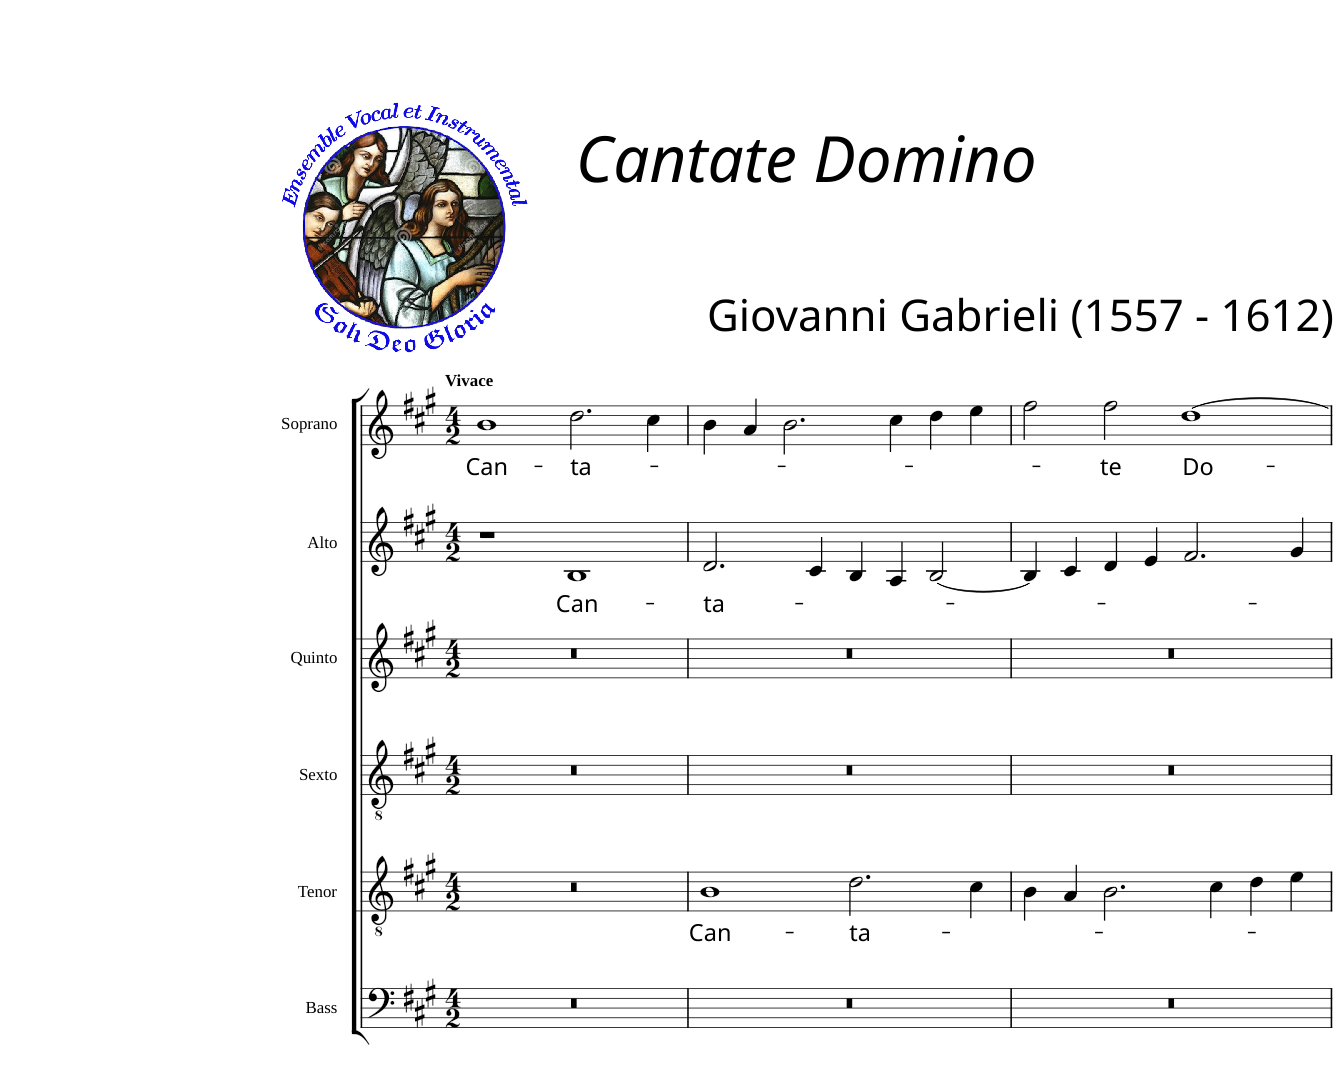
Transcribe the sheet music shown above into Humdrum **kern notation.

**kern	**kern	**text	**kern	**kern	**kern	**text	**kern	**text
*part6	*part5	*part5	*part4	*part3	*part2	*part2	*part1	*part1
*staff6	*staff5	*staff5	*staff4	*staff3	*staff2	*staff2	*staff1	*staff1
*I"Bass	*I"Tenor	*	*I"Sexto	*I"Quinto	*I"Alto	*	*I"Soprano	*
*I'B	*I'T	*	*	*I'Q	*I'A	*	*I'S	*
*clefF4	*clefGv2	*	*clefGv2	*clefG2	*clefG2	*	*clefG2	*
*k[f#c#g#]	*k[f#c#g#]	*	*k[f#c#g#]	*k[f#c#g#]	*k[f#c#g#]	*	*k[f#c#g#]	*
*A:	*A:	*	*A:	*A:	*A:	*	*A:	*
*M4/2	*M4/2	*	*M4/2	*M4/2	*M4/2	*	*M4/2	*
=1	=1	=1	=1	=1	=1	=1	=1	=1
!	!	!	!	!	!	!	!LO:TX:a:B:t=Vivace	!
!	!	!	!	!	!	!	!	!LO:LY:b
0r	0r	.	0r	0r	1r	.	1b	Can-
!	!	!	!	!	!	!LO:LY:b	!	!LO:LY:b
.	.	.	.	.	1B	Can-	2.dd\	-ta-
.	.	.	.	.	.	.	4cc#\	.
=2	=2	=2	=2	=2	=2	=2	=2	=2
!	!	!LO:LY:b	!	!	!	!LO:LY:b	!	!
0r	1B	Can-	0r	0r	2.d/	-ta-	4b\	.
.	.	.	.	.	.	.	4a/	.
.	.	.	.	.	.	.	2.b\	.
.	.	.	.	.	4c#/	.	.	.
!	!	!LO:LY:b	!	!	!	!	!	!
.	2.d\	-ta-	.	.	4B/	.	.	.
.	.	.	.	.	4A/	.	4cc#\	.
.	.	.	.	.	[2B/	.	4dd\	.
.	4c#\	.	.	.	.	.	4ee\	.
=3	=3	=3	=3	=3	=3	=3	=3	=3
0r	4B\	.	0r	0r	4B/]	.	2ff#\	.
.	4A/	.	.	.	4c#/	.	.	.
!	!	!	!	!	!	!	!	!LO:LY:b
.	2.B\	.	.	.	4d/	.	2ff#\	-te
.	.	.	.	.	4e/	.	.	.
!	!	!	!	!	!	!	!	!LO:LY:b
.	.	.	.	.	2.f#/	.	[1dd	Do-
.	4c#\	.	.	.	.	.	.	.
.	4d\	.	.	.	.	.	.	.
.	4e\	.	.	.	4g#/	.	.	.
=	=	=	=	=	=	=	=	=
*-	*-	*-	*-	*-	*-	*-	*-	*-
